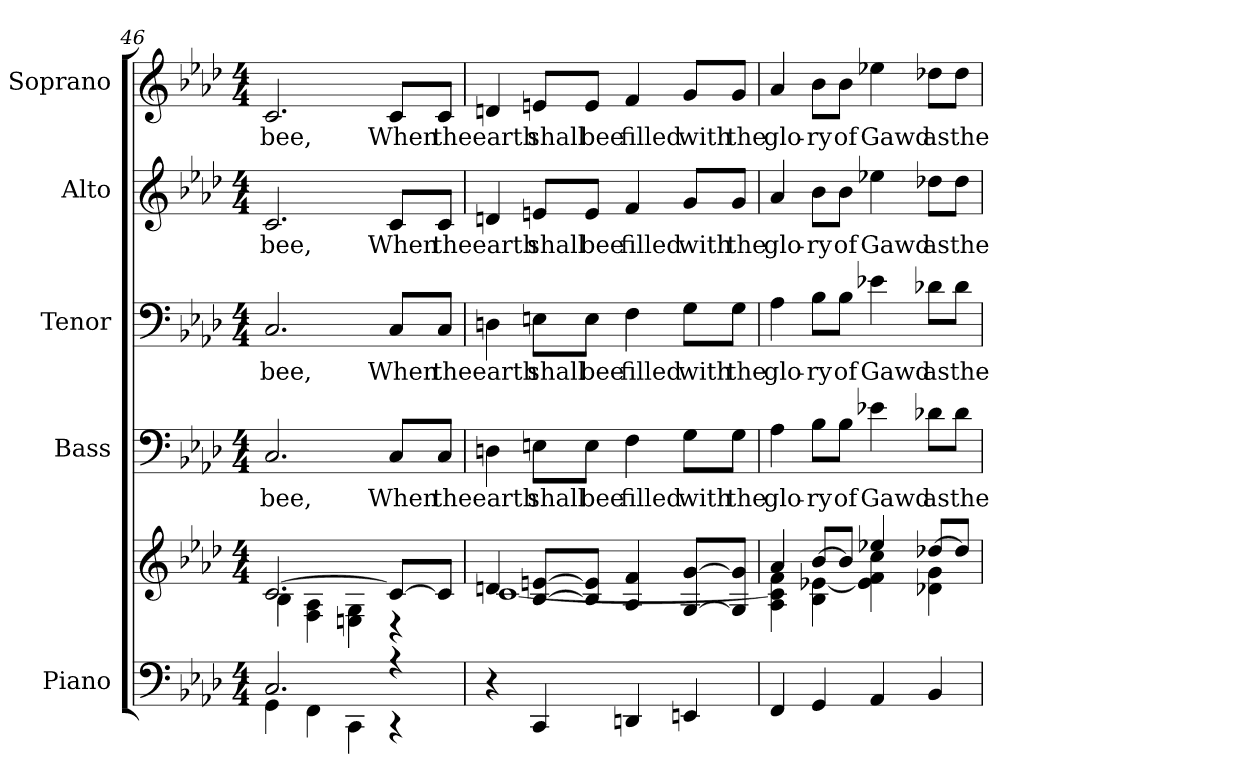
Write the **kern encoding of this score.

**kern	**kern	**kern	**text	**kern	**text	**kern	**text	**kern	**text
*part5	*part5	*part4	*part4	*part3	*part3	*part2	*part2	*part1	*part1
*staff6	*staff5	*staff4	*staff4	*staff3	*staff3	*staff2	*staff2	*staff1	*staff1
*I"Piano	*	*I"Bass	*	*I"Tenor	*	*I"Alto	*	*I"Soprano	*
*I'Pno.	*	*I'B.	*	*I'T.	*	*I'A.	*	*I'S.	*
*clefF4	*clefG2	*clefF4	*	*clefF4	*	*clefG2	*	*clefG2	*
*k[b-e-a-d-]	*k[b-e-a-d-]	*k[b-e-a-d-]	*	*k[b-e-a-d-]	*	*k[b-e-a-d-]	*	*k[b-e-a-d-]	*
*A-:	*A-:	*A-:	*	*A-:	*	*A-:	*	*A-:	*
*M4/4	*M4/4	*M4/4	*	*M4/4	*	*M4/4	*	*M4/4	*
=46	=46	=46	=46	=46	=46	=46	=46	=46	=46
*^	*^	*	*	*	*	*	*	*	*
!	!	!	!	!	!LO:LY:b:color=#000000	!	!	!	!	!	!
!	!	!	!	!	!	!	!LO:LY:b:color=#000000	!	!	!	!
!	!	!	!	!	!	!	!	!	!LO:LY:b:color=#000000	!	!
!	!	!	!	!	!	!	!	!	!	!	!LO:LY:b:color=#000000
2.Ci/	4GGi\	[>2.ci/	4B-i\	2.Ci/	bee,	2.Ci/	bee,	2.ci/	bee,	2.ci/	bee,
.	4FFi\	.	4Fi\ 4A-i	.	.	.	.	.	.	.	.
.	4CCi\	.	4Eni\ 4Gi	.	.	.	.	.	.	.	.
!	!	!	!	!	!LO:LY:b:color=#000000	!	!	!	!	!	!
!	!	!	!	!	!	!	!LO:LY:b:color=#000000	!	!	!	!
!	!	!	!	!	!	!	!	!	!LO:LY:b:color=#000000	!	!
!	!	!	!	!	!	!	!	!	!	!	!LO:LY:b:color=#000000
4r	4r	8ci/L_>	4r	8Ci/L	When	8Ci/L	When	8ci/L	When	8ci/L	When
!	!	!	!	!	!LO:LY:b:color=#000000	!	!	!	!	!	!
!	!	!	!	!	!	!	!LO:LY:b:color=#000000	!	!	!	!
!	!	!	!	!	!	!	!	!	!LO:LY:b:color=#000000	!	!
!	!	!	!	!	!	!	!	!	!	!	!LO:LY:b:color=#000000
.	.	8ci/J]	.	8Ci/J	the	8Ci/J	the	8ci/J	the	8ci/J	the
*v	*v	*	*	*	*	*	*	*	*	*	*
!!LO:PB:g=z
=47	=47	=47	=47	=47	=47	=47	=47	=47	=47	=47
!	!	!	!	!LO:LY:b:color=#000000	!	!	!	!	!	!
!	!	!	!	!	!	!LO:LY:b:color=#000000	!	!	!	!
!	!	!	!	!	!	!	!	!LO:LY:b:color=#000000	!	!
!	!	!	!	!	!	!	!	!	!	!LO:LY:b:color=#000000
4r	4dni/	[<1ci	4Dni\	earth	4Dni\	earth	4dni/	earth	4dni/	earth
!	!	!	!	!LO:LY:b:color=#000000	!	!	!	!	!	!
!	!	!	!	!	!	!LO:LY:b:color=#000000	!	!	!	!
!	!	!	!	!	!	!	!	!LO:LY:b:color=#000000	!	!
!	!	!	!	!	!	!	!	!	!	!LO:LY:b:color=#000000
4CCi/	[>8B-i/ [>8eni/L	.	8Eni\L	shall	8Eni\L	shall	8eni/L	shall	8eni/L	shall
!	!	!	!	!LO:LY:b:color=#000000	!	!	!	!	!	!
!	!	!	!	!	!	!LO:LY:b:color=#000000	!	!	!	!
!	!	!	!	!	!	!	!	!LO:LY:b:color=#000000	!	!
!	!	!	!	!	!	!	!	!	!	!LO:LY:b:color=#000000
.	8B-i]/ 8ei]/J	.	8Ei\J	bee	8Ei\J	bee	8ei/J	bee	8ei/J	bee
!	!	!	!	!LO:LY:b:color=#000000	!	!	!	!	!	!
!	!	!	!	!	!	!LO:LY:b:color=#000000	!	!	!	!
!	!	!	!	!	!	!	!	!LO:LY:b:color=#000000	!	!
!	!	!	!	!	!	!	!	!	!	!LO:LY:b:color=#000000
4DDni/	4A-i/ 4fi	.	4Fi\	filled	4Fi\	filled	4fi/	filled	4fi/	filled
!	!	!	!	!LO:LY:b:color=#000000	!	!	!	!	!	!
!	!	!	!	!	!	!LO:LY:b:color=#000000	!	!	!	!
!	!	!	!	!	!	!	!	!LO:LY:b:color=#000000	!	!
!	!	!	!	!	!	!	!	!	!	!LO:LY:b:color=#000000
4EEni/	[>8Gi/ [>8gi/L	.	8Gi\L	with	8Gi\L	with	8gi/L	with	8gi/L	with
!	!	!	!	!LO:LY:b:color=#000000	!	!	!	!	!	!
!	!	!	!	!	!	!LO:LY:b:color=#000000	!	!	!	!
!	!	!	!	!	!	!	!	!LO:LY:b:color=#000000	!	!
!	!	!	!	!	!	!	!	!	!	!LO:LY:b:color=#000000
.	8Gi]/ 8gi]/J	.	8Gi\J	the	8Gi\J	the	8gi/J	the	8gi/J	the
=48	=48	=48	=48	=48	=48	=48	=48	=48	=48	=48
!	!	!	!	!LO:LY:b:color=#000000	!	!	!	!	!	!
!	!	!	!	!	!	!LO:LY:b:color=#000000	!	!	!	!
!	!	!	!	!	!	!	!	!LO:LY:b:color=#000000	!	!
!	!	!	!	!	!	!	!	!	!	!LO:LY:b:color=#000000
4FFi/	4a-i/	4A-i\ 4ci] 4fi	4A-i\	glo-	4A-i\	glo-	4a-i/	glo-	4a-i/	glo-
!	!	!	!	!LO:LY:b:color=#000000	!	!	!	!	!	!
!	!	!	!	!	!	!LO:LY:b:color=#000000	!	!	!	!
!	!	!	!	!	!	!	!	!LO:LY:b:color=#000000	!	!
!	!	!	!	!	!	!	!	!	!	!LO:LY:b:color=#000000
4GGi/	[>8b-i/L	4B-i\ [<4e-Xi	8B-i\L	-ry	8B-i\L	-ry	8b-i\L	-ry	8b-i\L	-ry
!	!	!	!	!LO:LY:b:color=#000000	!	!	!	!	!	!
!	!	!	!	!	!	!LO:LY:b:color=#000000	!	!	!	!
!	!	!	!	!	!	!	!	!LO:LY:b:color=#000000	!	!
!	!	!	!	!	!	!	!	!	!	!LO:LY:b:color=#000000
.	8b-i/J]	.	8B-i\J	of	8B-i\J	of	8b-i\J	of	8b-i\J	of
!	!	!	!	!LO:LY:b:color=#000000	!	!	!	!	!	!
!	!	!	!	!	!	!LO:LY:b:color=#000000	!	!	!	!
!	!	!	!	!	!	!	!	!LO:LY:b:color=#000000	!	!
!	!	!	!	!	!	!	!	!	!	!LO:LY:b:color=#000000
4AA-i/	4ee-Xi/	4e-i\] 4fi 4cci	4e-Xi\	Gawd	4e-Xi\	Gawd	4ee-Xi\	Gawd	4ee-Xi\	Gawd
!	!	!	!	!LO:LY:b:color=#000000	!	!	!	!	!	!
!	!	!	!	!	!	!LO:LY:b:color=#000000	!	!	!	!
!	!	!	!	!	!	!	!	!LO:LY:b:color=#000000	!	!
!	!	!	!	!	!	!	!	!	!	!LO:LY:b:color=#000000
4BB-i/	[>8dd-Xi/L	4d-Xi\ 4gi	8d-Xi\L	as	8d-Xi\L	as	8dd-Xi\L	as	8dd-Xi\L	as
!	!	!	!	!LO:LY:b:color=#000000	!	!	!	!	!	!
!	!	!	!	!	!	!LO:LY:b:color=#000000	!	!	!	!
!	!	!	!	!	!	!	!	!LO:LY:b:color=#000000	!	!
!	!	!	!	!	!	!	!	!	!	!LO:LY:b:color=#000000
.	8dd-i/J]	.	8d-i\J	the	8d-i\J	the	8dd-i\J	the	8dd-i\J	the
*	*v	*v	*	*	*	*	*	*	*	*
=	=	=	=	=	=	=	=	=	=
*-	*-	*-	*-	*-	*-	*-	*-	*-	*-
